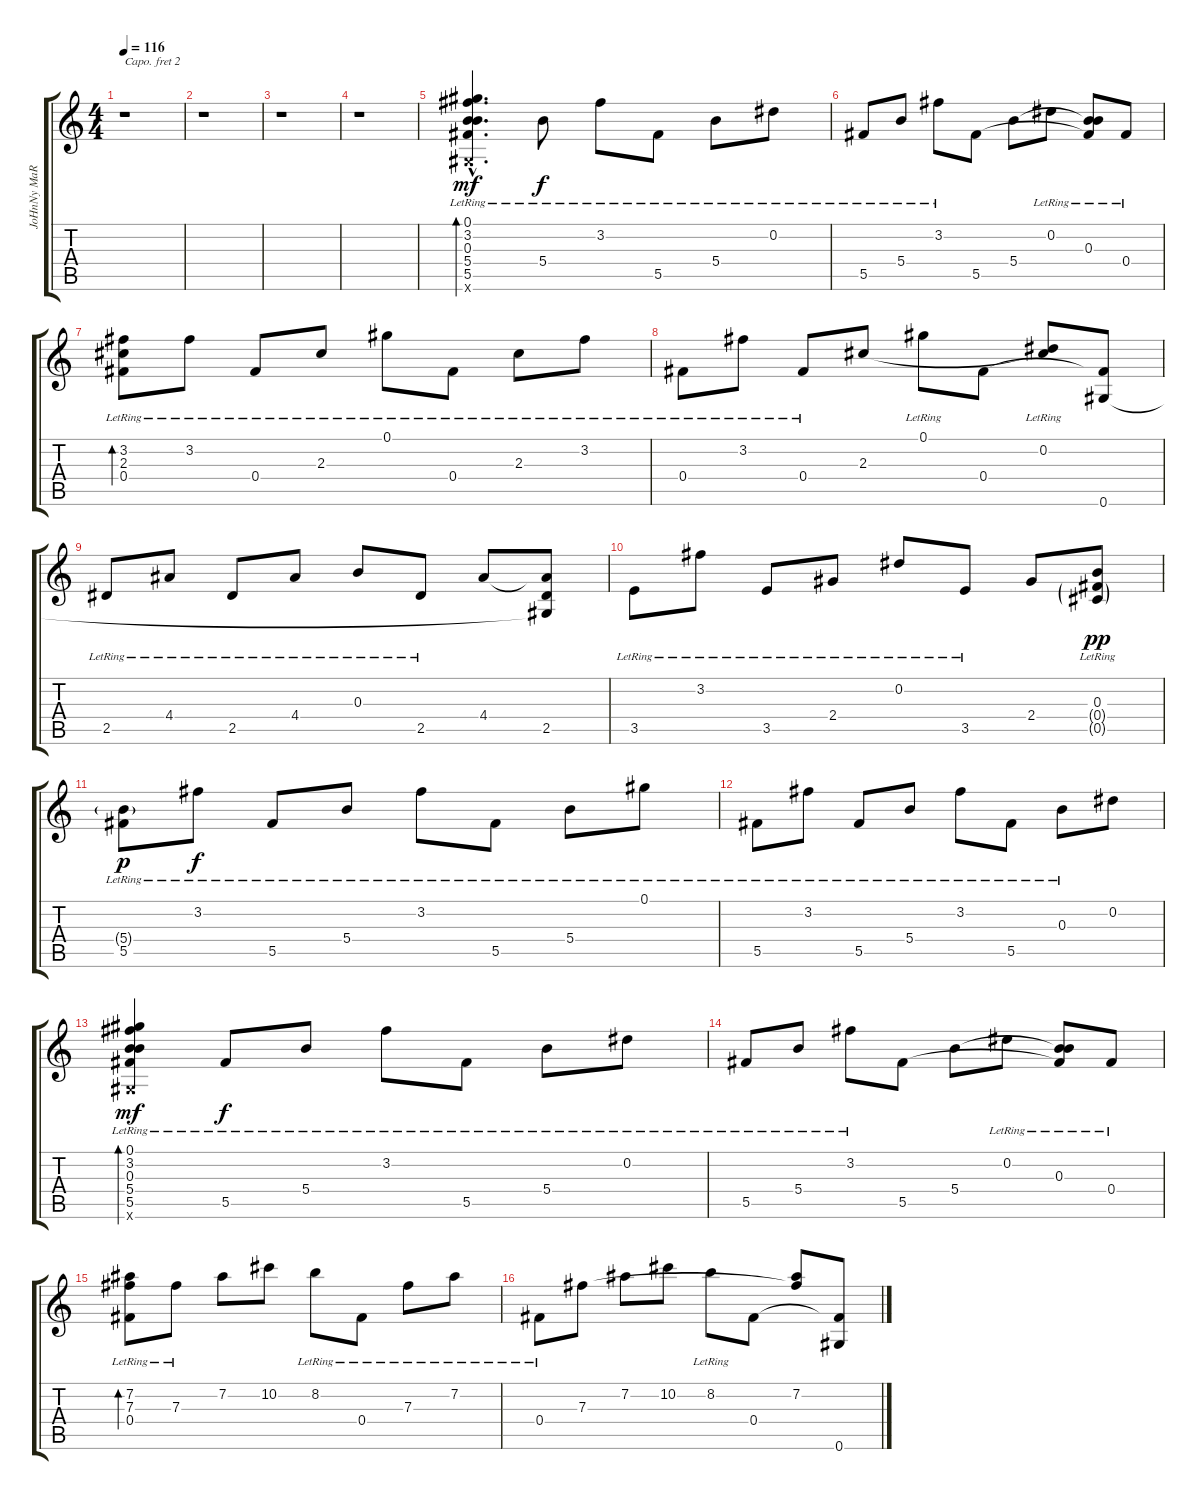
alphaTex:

\track ("JoHnNy MaRr" "JoHnNy MaR") {instrument electricguitarclean}
\staff {score tabs}
\capo 2
\tuning (Gb4 Db4 A3 E3 B2 Gb2) {hide}
\ts (4 4)
\tempo 116
\clef g2
\ks c
r.1{dy mf instrument electricguitarclean} |
r.1 |
r.1 |
r.1 |
(0.1{hac lr} 3.2{hac lr} 0.3{hac lr} 5.4{hac} 5.5{hac lr} 0.6{hac x}).4{d bd 120} 5.4{lr}.8{dy f} 3.2{lr}.8 5.5{lr}.8 5.4{lr}.8 0.2{lr}.8 |
5.5{lr}.8 5.4{lr}.8 3.2{lr}.8 5.5.8 5.4.8 0.2{lr}.8 (0.3{lr} 5.4{t} 5.5{t}).8 0.4{lr}.8 |
(3.2{lr} 2.3{lr} 0.4{lr}).8{bd 60} 3.2{lr}.8 0.4{lr}.8 2.3{lr}.8 0.1{lr}.8 0.4{lr}.8 2.3{lr}.8 3.2{lr}.8 |
0.4{lr}.8 3.2{lr}.8 0.4{lr}.8 2.3.8 0.1{lr}.8 0.4.8 (0.2{lr} 2.3{t}).8 (0.4{t} 0.6).8 |
2.5{lr}.8 4.4{lr}.8 2.5{lr}.8 4.4{lr}.8 0.3{lr}.8 2.5{lr}.8 4.4.8 (4.4{t} 2.5 0.6{t}).8 |
3.5{lr}.8 3.2{lr}.8 3.5{lr}.8 2.4{lr}.8 0.2{lr}.8 3.5{lr}.8 2.4.8 (0.3{lr} 0.4{g} 0.5{g}).8{dy pp} |
(5.4{g lr} 5.5{lr}).8{dy p} 3.2{lr}.8{dy f} 5.5{lr}.8 5.4{lr}.8 3.2{lr}.8 5.5{lr}.8 5.4{lr}.8 0.1{lr}.8 |
5.5{lr}.8 3.2{lr}.8 5.5{lr}.8 5.4{lr}.8 3.2{lr}.8 5.5{lr}.8 0.3{lr}.8 0.2.8 |
(0.1{lr} 3.2{lr} 0.3{lr} 5.4 5.5{lr} 0.6{x}).4{bd 120 dy mf} 5.5{lr}.8{dy f} 5.4{lr}.8 3.2{lr}.8 5.5{lr}.8 5.4{lr}.8 0.2{lr}.8 |
5.5{lr}.8 5.4{lr}.8 3.2{lr}.8 5.5.8 5.4.8 0.2{lr}.8 (0.3{lr} 5.4{t} 5.5{t}).8 0.4{lr}.8 |
(7.2{lr} 7.3 0.4{lr}).8{bd 60} 7.3{lr}.8 7.2.8 10.2.8 8.2{lr}.8 0.4{lr}.8 7.3{lr}.8 7.2{lr}.8 |
0.4{lr}.8 7.3.8 7.2.8 10.2.8 8.2{lr}.8 0.4.8 (7.2 7.3{t}).8 (0.4{t} 0.6).8
